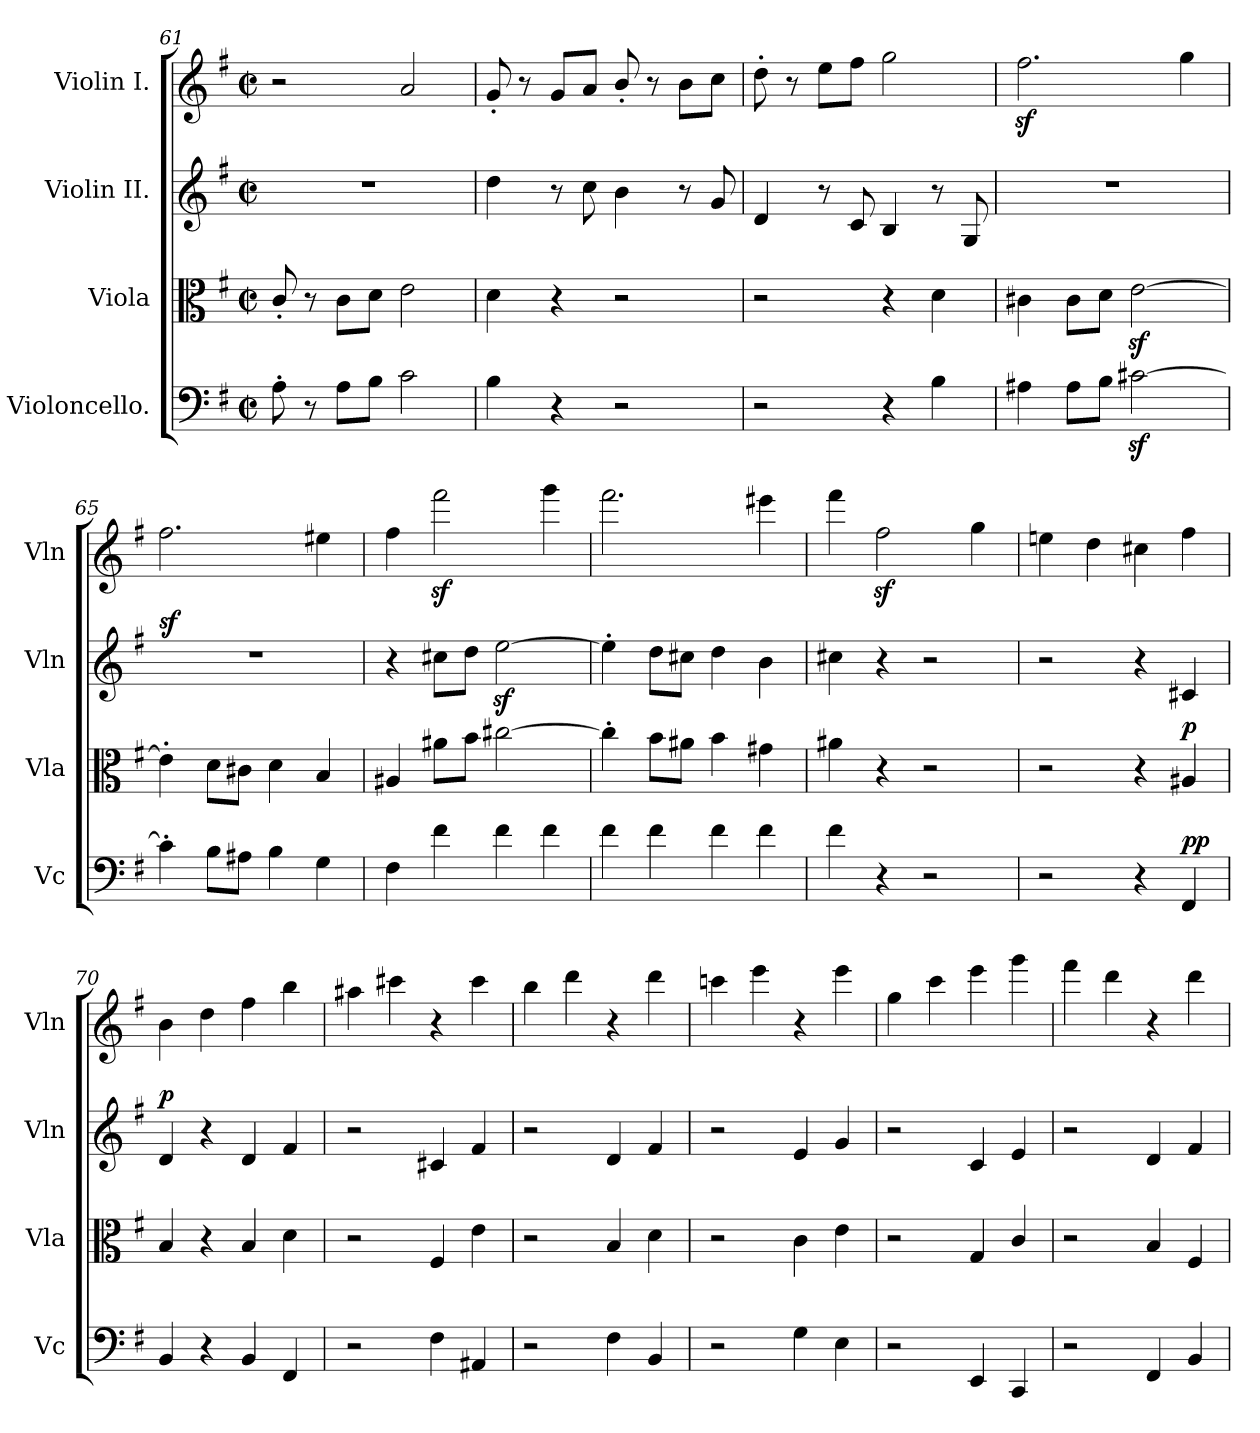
**kern	**dynam	**kern	**dynam	**kern	**dynam	**kern
*part4	*part4	*part3	*part3	*part2	*part2	*part1
*staff4	*staff4	*staff3	*staff3	*staff2	*staff2	*staff1
*I"Violoncello.	*	*I"Viola	*	*I"Violin II.	*	*I"Violin I.
*I'Vc	*	*I'Vla	*	*I'Vln	*	*I'Vln
!!LO:LB:g=z
*clefF4	*	*clefC3	*	*clefG2	*	*clefG2
*k[f#]	*	*k[f#]	*	*k[f#]	*	*k[f#]
*M2/2	*	*M2/2	*	*M2/2	*	*M2/2
*met(c|)	*	*met(c|)	*	*met(c|)	*	*met(c|)
=61	=61	=61	=61	=61	=61	=61
8A'\	.	8c'/	.	1r	.	2r
8r	.	8r	.	.	.	.
8A\L	.	8c\L	.	.	.	.
8B\J	.	8d\J	.	.	.	.
2c\	.	2e\	.	.	.	2a/
=62	=62	=62	=62	=62	=62	=62
4B\	.	4d\	.	4dd\	.	8g'/
.	.	.	.	.	.	8r
4r	.	4r	.	8r	.	8g/L
.	.	.	.	8cc\	.	8a/J
2r	.	2r	.	4b\	.	8b'/
.	.	.	.	.	.	8r
.	.	.	.	8r	.	8b\L
.	.	.	.	8g/	.	8cc\J
=63	=63	=63	=63	=63	=63	=63
2r	.	2r	.	4d/	.	8dd'\
.	.	.	.	.	.	8r
.	.	.	.	8r	.	8ee\L
.	.	.	.	8c/	.	8ff#\J
4r	.	4r	.	4B/	.	2gg\
4B\	.	4d\	.	8r	.	.
.	.	.	.	8G/	.	.
=64	=64	=64	=64	=64	=64	=64
4A#X\	.	4c#X\	.	1r	.	2.ff#z<\
8A#\L	.	8c#\L	.	.	.	.
8B\J	.	8d\J	.	.	.	.
[2c#Xz<\	.	[2ez<\	.	.	.	.
.	.	.	.	.	.	4gg\
=65	=65	=65	=65	=65	=65	=65
!	!	!	!	!	!LO:DY:a	!
4c#'\]	.	4e'\]	.	1r	sf	2.ff#\
8B\L	.	8d\L	.	.	.	.
8A#X\J	.	8c#X\J	.	.	.	.
4B\	.	4d\	.	.	.	.
4G\	.	4B/	.	.	.	4ee#X\
!!LO:LB:g=z
=66	=66	=66	=66	=66	=66	=66
4F#\	.	4A#X/	.	4r	.	4ff#\
4f#\	.	8a#X\L	.	8cc#X\L	.	2fff#z<\
.	.	8b\J	.	8dd\J	.	.
4f#\	.	[2cc#X\	.	[2eez<\	.	.
4f#\	.	.	.	.	.	4ggg\
=67	=67	=67	=67	=67	=67	=67
4f#\	.	4cc#'\]	.	4ee'\]	.	2.fff#\
4f#\	.	8b\L	.	8dd\L	.	.
.	.	8a#X\J	.	8cc#X\J	.	.
4f#\	.	4b\	.	4dd\	.	.
4f#\	.	4g#X\	.	4b\	.	4eee#X\
=68	=68	=68	=68	=68	=68	=68
4f#\	.	4a#X\	.	4cc#X\	.	4fff#\
4r	.	4r	.	4r	.	2ff#z<\
2r	.	2r	.	2r	.	.
.	.	.	.	.	.	4gg\
=69	=69	=69	=69	=69	=69	=69
2r	.	2r	.	2r	.	4een\
.	.	.	.	.	.	4dd\
4r	.	4r	.	4r	.	4cc#X\
!	!LO:DY:a	!	!	!	!	!
!	!LO:DY:n=1:b	!	!LO:DY:a	!	!	!
4FF#/	p p	4A#X/	p	4c#X/	.	4ff#\
=70	=70	=70	=70	=70	=70	=70
!	!	!	!	!	!LO:DY:a	!
4BB/	.	4B/	.	4d/	p	4b\
4r	.	4r	.	4r	.	4dd\
4BB/	.	4B/	.	4d/	.	4ff#\
4FF#/	.	4d\	.	4f#/	.	4bb\
=71	=71	=71	=71	=71	=71	=71
2r	.	2r	.	2r	.	4aa#X\
.	.	.	.	.	.	4ccc#X\
4F#\	.	4F#/	.	4c#X/	.	4r
4AA#X/	.	4e\	.	4f#/	.	4ccc#\
!!LO:PB:g=z
=72	=72	=72	=72	=72	=72	=72
2r	.	2r	.	2r	.	4bb\
.	.	.	.	.	.	4ddd\
4F#\	.	4B/	.	4d/	.	4r
4BB/	.	4d\	.	4f#/	.	4ddd\
=73	=73	=73	=73	=73	=73	=73
2r	.	2r	.	2r	.	4cccn\
.	.	.	.	.	.	4eee\
4G\	.	4c\	.	4e/	.	4r
4E\	.	4e\	.	4g/	.	4eee\
=74	=74	=74	=74	=74	=74	=74
2r	.	2r	.	2r	.	4gg\
.	.	.	.	.	.	4ccc\
4EE/	.	4G/	.	4c/	.	4eee\
4CC/	.	4c/	.	4e/	.	4ggg\
=75	=75	=75	=75	=75	=75	=75
2r	.	2r	.	2r	.	4fff#\
.	.	.	.	.	.	4ddd\
4FF#/	.	4B/	.	4d/	.	4r
4BB/	.	4F#/	.	4f#/	.	4ddd\
=	=	=	=	=	=	=
*-	*-	*-	*-	*-	*-	*-
